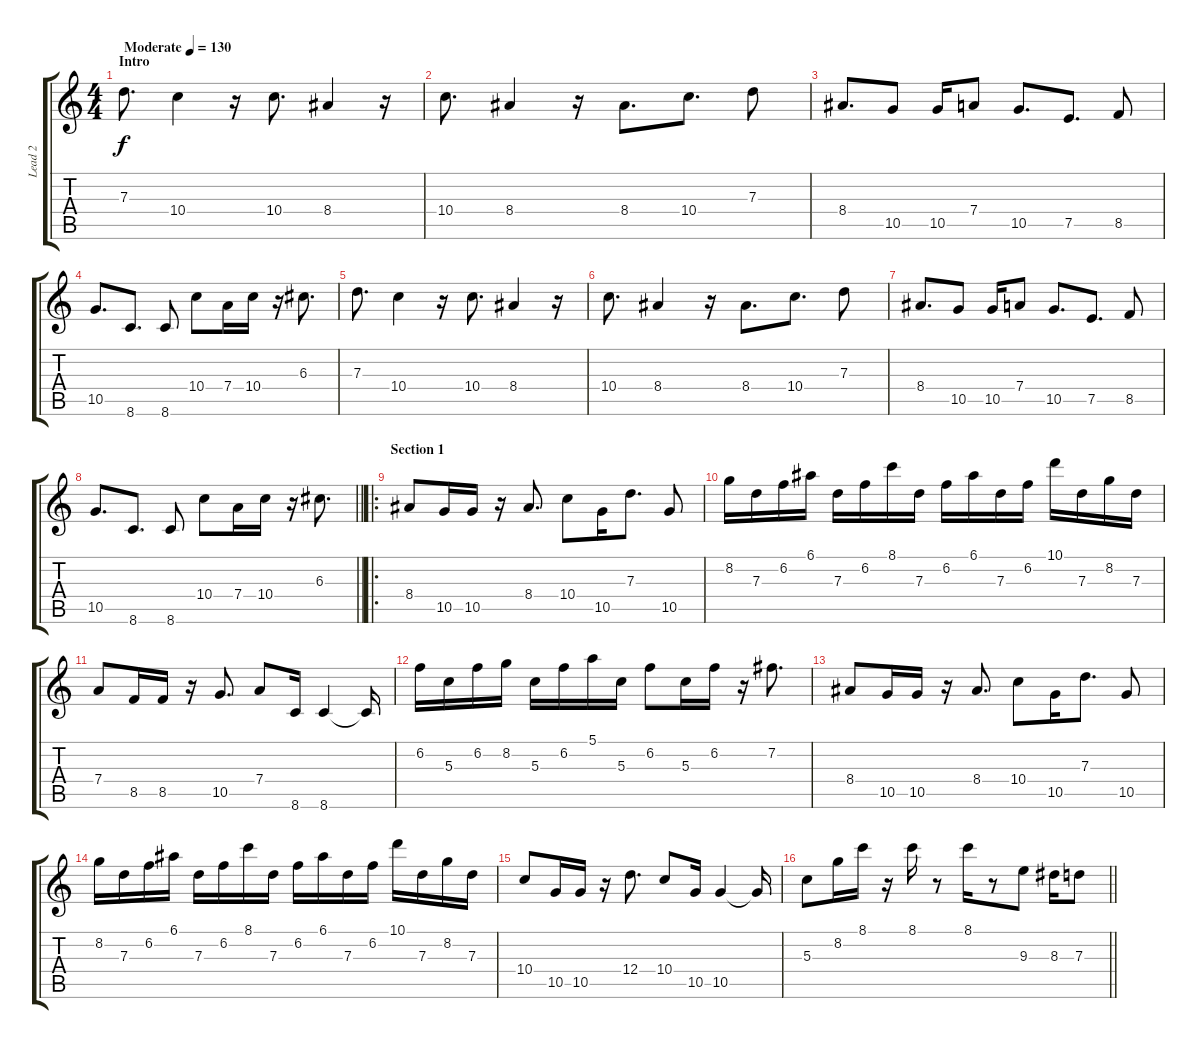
\track ("Lead 2" "Lead 2") {instrument overdrivenguitar}
\staff {score tabs}
\tuning (E4 B3 G3 D3 A2 E2) {hide}
\ts (4 4)
\section ("" "Intro")
\tempo (130 "Moderate")
\clef g2
\ks c
7.3.8{d dy f instrument overdrivenguitar} 10.4.4 r.16 10.4.8{d} 8.4.4 r.16 |
10.4.8{d} 8.4.4 r.16 8.4.8{d} 10.4.8{d} 7.3.8 |
8.4.8{d} 10.5.8 10.5.16 7.4.8 10.5.8{d} 7.5.8{d} 8.5.8 |
10.5.8{d} 8.6.8{d} 8.6.8 10.4.8 7.4.16 10.4.16 r.16 6.3.8{d} |
7.3.8{d} 10.4.4 r.16 10.4.8{d} 8.4.4 r.16 |
10.4.8{d} 8.4.4 r.16 8.4.8{d} 10.4.8{d} 7.3.8 |
8.4.8{d} 10.5.8 10.5.16 7.4.8 10.5.8{d} 7.5.8{d} 8.5.8 |
\barLineRight lightlight
10.5.8{d} 8.6.8{d} 8.6.8 10.4.8 7.4.16 10.4.16 r.16 6.3.8{d} |
\ro
\section ("" "Section 1")
8.4.8 10.5.16 10.5.16 r.16 8.4.8{d} 10.4.8 10.5.16 7.3.8{d} 10.5.8 |
8.2.16 7.3.16 6.2.16 6.1.16 7.3.16 6.2.16 8.1.16 7.3.16 6.2.16 6.1.16 7.3.16 6.2.16 10.1.16 7.3.16 8.2.16 7.3.16 |
7.4.8 8.5.16 8.5.16 r.16 10.5.8{d} 7.4.8 8.6.16 8.6.4 8.6{t}.16 |
6.2.16 5.3.16 6.2.16 8.2.16 5.3.16 6.2.16 5.1.16 5.3.16 6.2.8 5.3.16 6.2.16 r.16 7.2.8{d} |
8.4.8 10.5.16 10.5.16 r.16 8.4.8{d} 10.4.8 10.5.16 7.3.8{d} 10.5.8 |
8.2.16 7.3.16 6.2.16 6.1.16 7.3.16 6.2.16 8.1.16 7.3.16 6.2.16 6.1.16 7.3.16 6.2.16 10.1.16 7.3.16 8.2.16 7.3.16 |
10.4.8 10.5.16 10.5.16 r.16 12.4.8{d} 10.4.8 10.5.16 10.5.4 10.5{t}.16 |
\barLineRight lightlight
5.3.8 8.2.16 8.1.16 r.16 8.1.16 r.8 8.1.16 r.8 9.3.8 8.3.16 7.3.8
